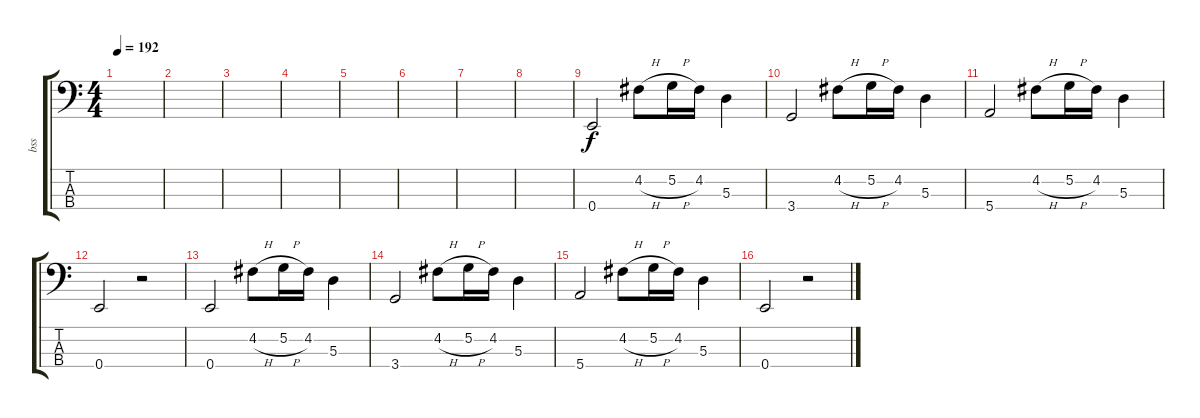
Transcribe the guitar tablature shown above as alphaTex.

\track ("bss" "bss") {instrument electricbasspick}
\staff {score tabs}
\tuning (G2 D2 A1 E1) {hide}
\ts (4 4)
\tempo 192
\clef f4
\ks c
|
|
|
|
|
|
|
|
0.4.2{dy f} 4.2{h}.8 5.2{h}.16 4.2.16 5.3.4 |
3.4.2 4.2{h}.8 5.2{h}.16 4.2.16 5.3.4 |
5.4.2 4.2{h}.8 5.2{h}.16 4.2.16 5.3.4 |
0.4.2 r.2 |
0.4.2 4.2{h}.8 5.2{h}.16 4.2.16 5.3.4 |
3.4.2 4.2{h}.8 5.2{h}.16 4.2.16 5.3.4 |
5.4.2 4.2{h}.8 5.2{h}.16 4.2.16 5.3.4 |
0.4.2 r.2
